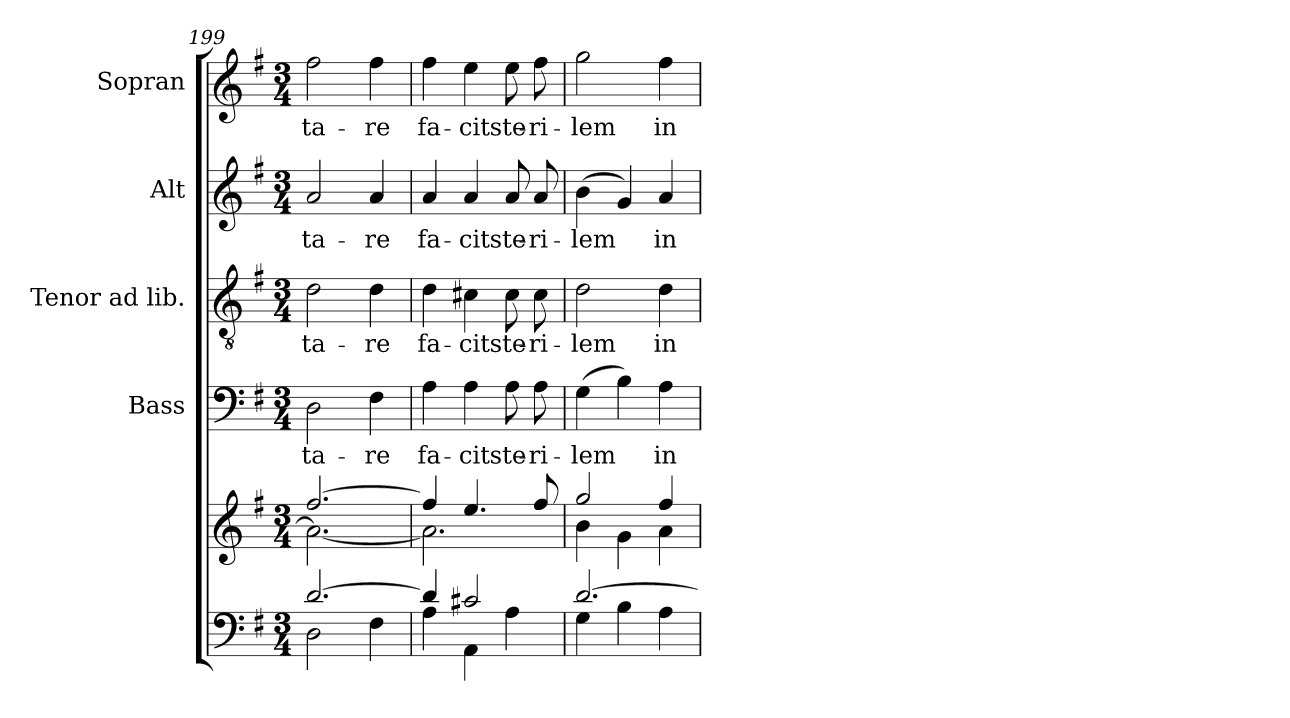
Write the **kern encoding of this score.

**kern	**kern	**kern	**text	**kern	**text	**kern	**text	**kern	**text
*part5	*part5	*part4	*part4	*part3	*part3	*part2	*part2	*part1	*part1
*staff6	*staff5	*staff4	*staff4	*staff3	*staff3	*staff2	*staff2	*staff1	*staff1
*	*	*I"Bass	*	*I"Tenor ad lib.	*	*I"Alt	*	*I"Sopran	*
*	*	*I'B.	*	*I'T.	*	*I'A.	*	*I'S.	*
*clefF4	*clefG2	*clefF4	*	*clefGv2	*	*clefG2	*	*clefG2	*
*k[f#]	*k[f#]	*k[f#]	*	*k[f#]	*	*k[f#]	*	*k[f#]	*
*G:	*G:	*G:	*	*G:	*	*G:	*	*G:	*
*M3/4	*M3/4	*M3/4	*	*M3/4	*	*M3/4	*	*M3/4	*
=199	=199	=199	=199	=199	=199	=199	=199	=199	=199
*^	*^	*	*	*	*	*	*	*	*
!	!	!	!	!	!LO:LY:b	!	!LO:LY:b	!	!LO:LY:b	!	!LO:LY:b
[>2.d/	2D\	[>2.ff#/	2.a\_	2D\	-ta-	2d\	-ta-	2a/	-ta-	2ff#\	-ta-
!	!	!	!	!	!LO:LY:b	!	!LO:LY:b	!	!LO:LY:b	!	!LO:LY:b
.	4F#\	.	.	4F#\	-re	4d\	-re	4a/	-re	4ff#\	-re
=200	=200	=200	=200	=200	=200	=200	=200	=200	=200	=200	=200
!	!	!	!	!	!LO:LY:b	!	!LO:LY:b	!	!LO:LY:b	!	!LO:LY:b
4d/]	4A\	4ff#/]	2.a\]	4A\	fa-	4d\	fa-	4a/	fa-	4ff#\	fa-
!	!	!	!	!	!LO:LY:b	!	!LO:LY:b	!	!LO:LY:b	!	!LO:LY:b
2c#X/	4AA\	4.ee/	.	4A\	-cit	4c#X\	-cit	4a/	-cit	4ee\	-cit
!	!	!	!	!	!LO:LY:b	!	!LO:LY:b	!	!LO:LY:b	!	!LO:LY:b
.	4A\	.	.	8A\	ste-	8c#\	ste-	8a/	ste-	8ee\	ste-
!	!	!	!	!	!LO:LY:b	!	!LO:LY:b	!	!LO:LY:b	!	!LO:LY:b
.	.	8ff#/	.	8A\	-ri-	8c#\	-ri-	8a/	-ri-	8ff#\	-ri-
=201	=201	=201	=201	=201	=201	=201	=201	=201	=201	=201	=201
!	!	!	!	!	!LO:LY:b	!	!LO:LY:b	!	!LO:LY:b	!	!LO:LY:b
[>2.d/	4G\	2gg/	4b\	(>4G\	-lem	2d\	-lem	(>4b\	-lem	2gg\	-lem
.	4B\	.	4g\	4B\)	.	.	.	4g/)	.	.	.
!	!	!	!	!	!LO:LY:b	!	!LO:LY:b	!	!LO:LY:b	!	!LO:LY:b
.	4A\	4ff#/	4a\	4A\	in	4d\	in	4a/	in	4ff#\	in
*v	*v	*	*	*	*	*	*	*	*	*	*
*	*v	*v	*	*	*	*	*	*	*	*
=	=	=	=	=	=	=	=	=	=
*-	*-	*-	*-	*-	*-	*-	*-	*-	*-
